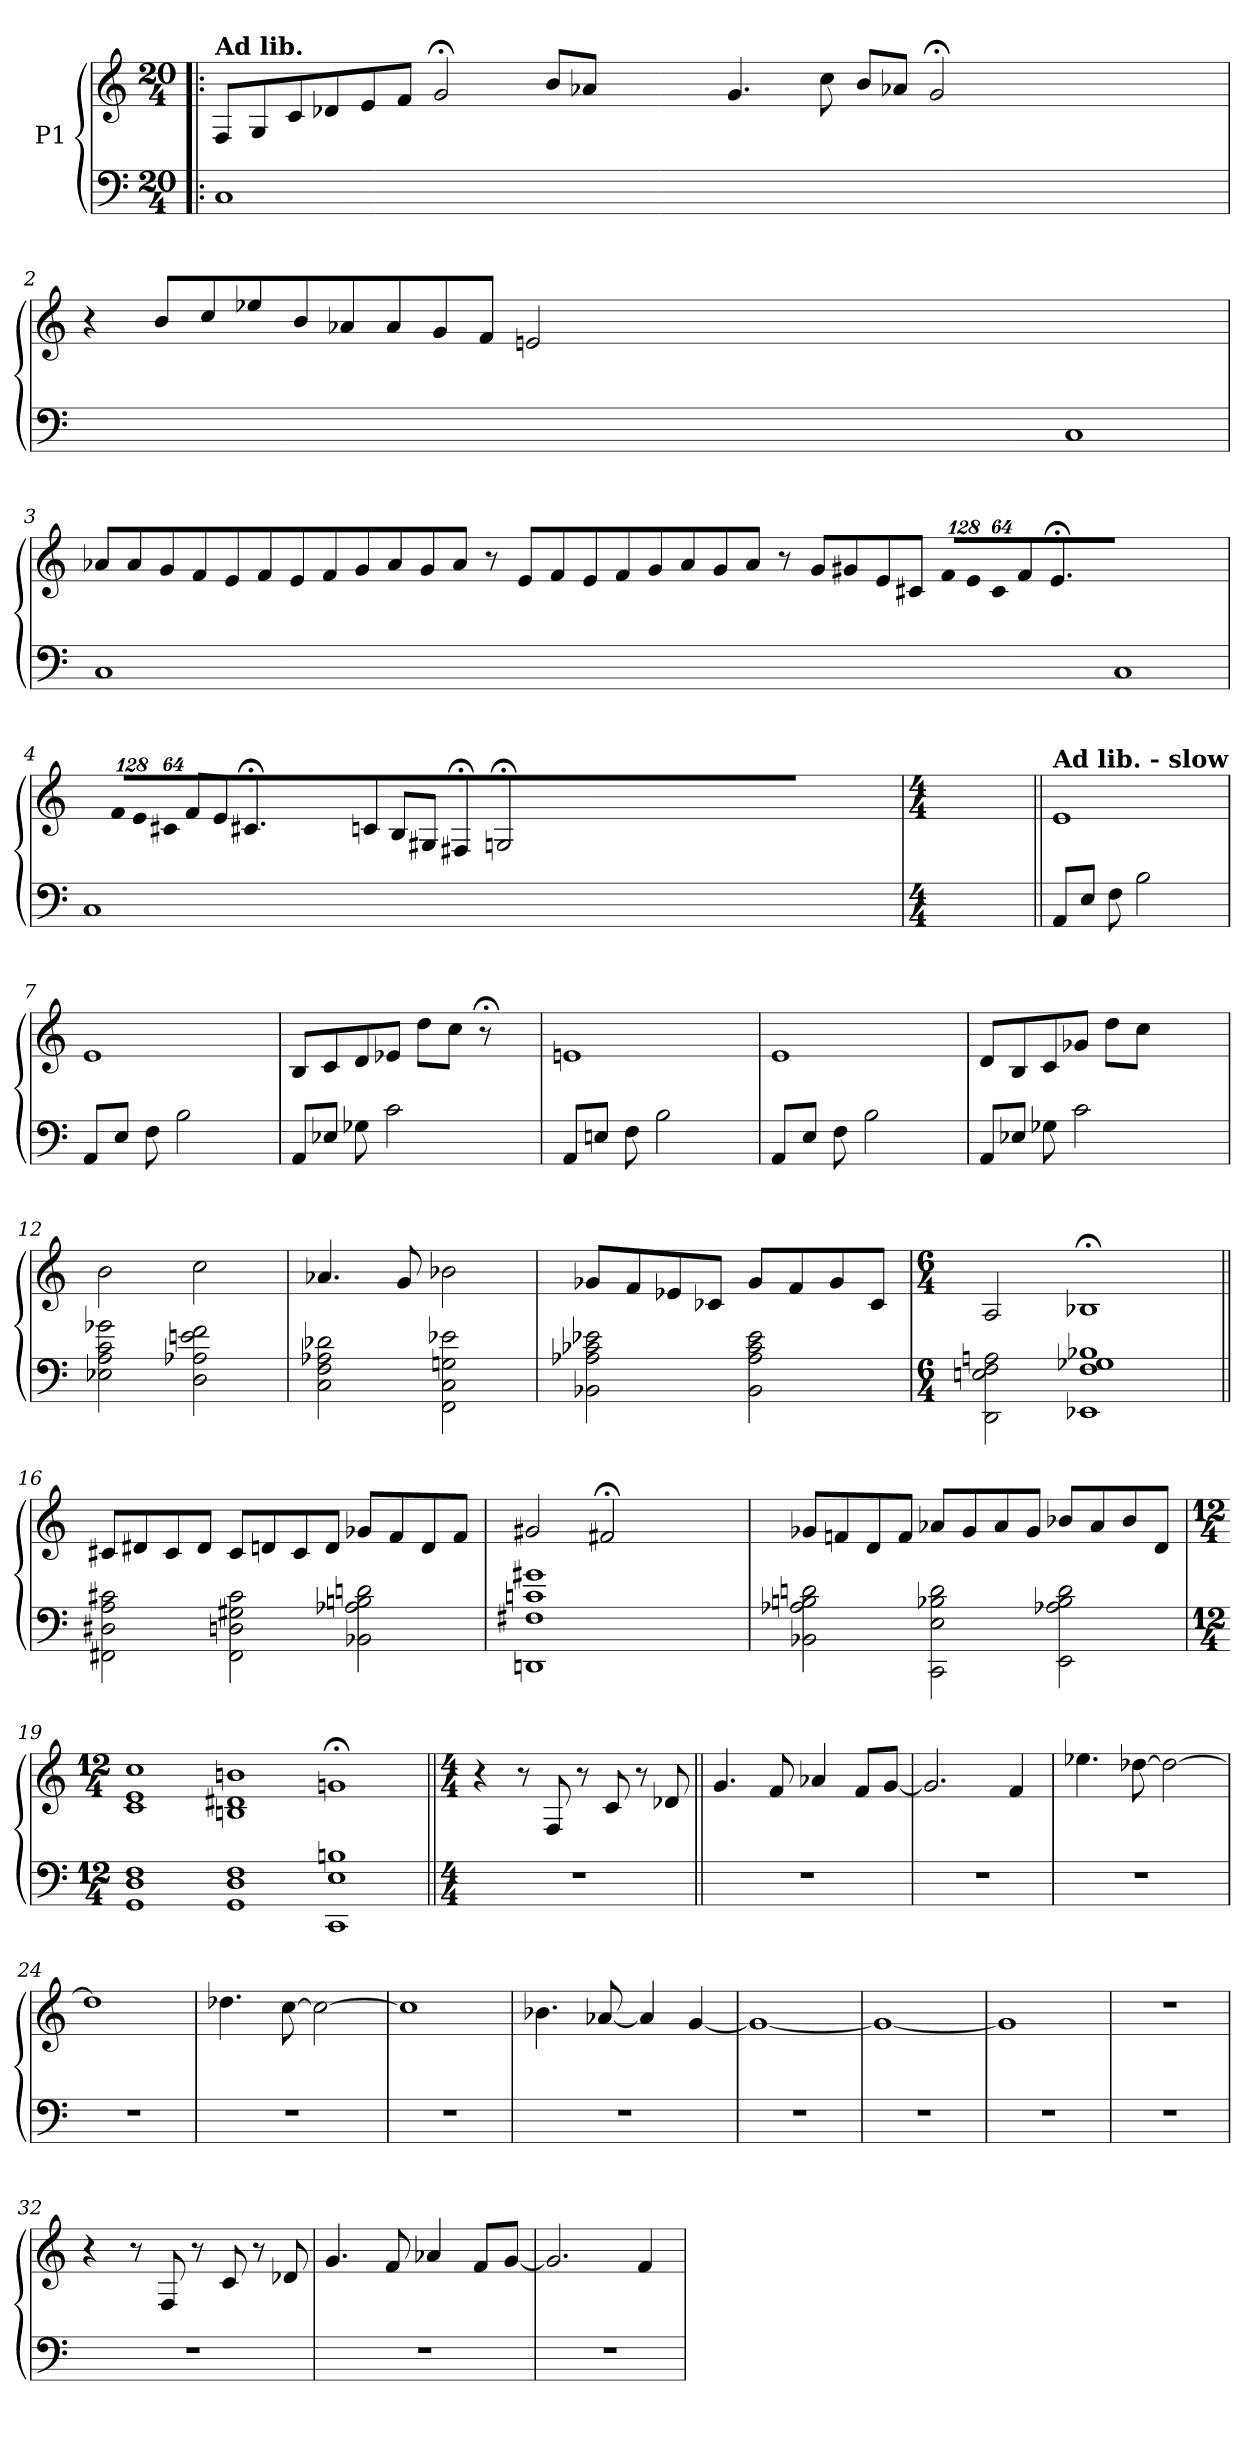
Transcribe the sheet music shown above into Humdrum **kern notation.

**kern	**kern
*part1	*part1
*staff2	*staff1
*I"P1	*
!!LO:PB:g=z
*clefF4	*clefG2
*k[]	*k[]
*M20/4	*M20/4
=1!|:	=1!|:
!	!LO:TX:a:B:t=Ad lib.
1Ci	8Fi/L
.	8Gi/
.	8ci/
.	8d-Xi/
.	8ei/
.	8fi/J
.	2g;i/
1.ryy	.
.	8bi/L
.	8a-Xi/J
.	2.ryy
.	4.gi/
1.ryy	.
.	8cci\
.	8bi/L
.	8a-Xi/J
.	2g;i/
.	1.ryy
1ryy	.
=2	=2
1.ryy	4r
.	8bi/L
.	8cci/
.	8ee-Xi/
.	8bi/
.	8a-Xi/
.	8a-i/
.	8gi/
.	8fi/J
.	2eni/
1.ryy	.
.	1.ryy
1ryy	.
.	2.ryy
1Ci	1ryy
!!LO:LB:g=z
=3	=3
1Ci	8a-Xi/L
.	8a-i/
.	8gi/
.	8fi/
.	8ei/
.	8fi/
.	8ei/
.	8fi/
1.ryy	8gi/
.	8a-i/
.	8gi/
.	8a-i/J
.	8r
.	8ei/L
.	8fi/
.	8ei/
.	8fi/
.	8gi/
.	8a-i/
.	8gi/
1.ryy	8a-i/J
.	8r
.	8gi/L
.	8g#Xi/
.	8ei/
.	8c#Xi/J
*	*Xbrackettup
!	!LO:N:vis=8
.	1024%85fi/L
!	!LO:N:vis=8
.	1024%85ei/
!	!LO:N:vis=8
.	512%43c#i/J
.	8fi/
.	4.e;i/
1Ci	1ryy
!!LO:LB:g=z
=4	=4
1Ci	8ryy
!	!LO:N:vis=8
.	1024%85fi/L
!	!LO:N:vis=8
.	1024%85ei/
!	!LO:N:vis=8
.	512%43c#Xi/J
.	8fi/L
.	8ei/J
.	4.c#X;i/
1.ryy	2ryy
.	8cni/
.	8Bi/L
.	8G#Xi/J
.	4F#X;i/
.	2Gn;i/
1ryy	.
.	1.ryy
4ryy	.
1ryy	.
.	8ryy
.	2.ryy
4ryy	.
=5	=5
*M4/4	*M4/4
1ryy	1ryy
!!LO:LB:g=z
=6||	=6||
*	*MM60
!	!LO:TX:a:B:t=Ad lib. - slow
8AAi/L	1ei
8Ei/J	.
8Fi\	.
2Bi\	.
8ryy	.
=7	=7
8AAi/L	1ei
8Ei/J	.
8Fi\	.
2Bi\	.
8ryy	.
=8	=8
8AAi/L	8Bi/L
8E-Xi/J	8ci/
8G-Xi\	8di/
2ci\	8e-Xi/J
.	8ddi\L
.	8cci\J
.	8r;
8ryy	8ryy
!!LO:PB:g=z
=9	=9
8AAi/L	1eni
8Eni/J	.
8Fi\	.
2Bi\	.
8ryy	.
=10	=10
8AAi/L	1ei
8Ei/J	.
8Fi\	.
2Bi\	.
8ryy	.
=11	=11
8AAi/L	8di/L
8E-Xi/J	8Bi/
8G-Xi\	8ci/
2ci\	8g-Xi/J
.	8ddi\L
.	8cci\J
.	4ryy
8ryy	.
!!LO:LB:g=z
=12	=12
2E-Xi\ 2Ai 2ci 2g-Xi	2bi\
2Di\ 2A-Xi 2eni 2fi	2cci\
=13	=13
2Ci\ 2Fi 2A-Xi 2d-Xi	4.a-Xi/
.	8gi/
2FFi\ 2Ci 2Gni 2e-Xi	2b-Xi\
=14	=14
2BB-Xi\ 2A-Xi 2c-Xi 2e-Xi	8g-Xi/L
.	8fi/
.	8e-Xi/
.	8c-Xi/J
2BB-i\ 2A-i 2c-i 2e-i	8g-i/L
.	8fi/
.	8g-i/
.	8c-i/J
=15	=15
*M6/4	*M6/4
2DDi\ 2Eni 2Fi 2Ani	2Ai/
1EE-Xi 1Fi 1G-Xi 1B-Xi	1B-X;i
!!LO:LB:g=z
=16||	=16||
2FF#Xi\ 2D#Xi 2Ai 2c#Xi	8c#Xi/L
.	8d#Xi/
.	8c#i/
.	8d#i/J
2FF#i\ 2Dni 2G#Xi 2c#i	8c#i/L
.	8dni/
.	8c#i/
.	8di/J
2BB-Xi\ 2A-Xi 2Bni 2dni	8g-Xi/L
.	8fi/
.	8di/
.	8fi/J
=17	=17
1DDni 1F#Xi 1cni 1g#Xi	2g#Xi/
.	2f#X;i/
2ryy	2ryy
!!LO:LB:g=z
=18	=18
2BB-Xi\ 2A-Xi 2Bni 2dni	8g-Xi/L
.	8fni/
.	8di/
.	8fi/J
2CCi\ 2Ei 2B-Xi 2di	8a-Xi/L
.	8g-i/
.	8a-i/
.	8g-i/J
2EEi\ 2A-Xi 2B-i 2di	8b-Xi/L
.	8a-i/
.	8b-i/
.	8di/J
=19	=19
*M12/4	*M12/4
1GGi 1Di 1Fi	1ci 1ei 1cci
1GGi 1Di 1Fi	1Bni 1d#Xi 1bni
1CCi 1Ei 1Bni	1gn;i
!!LO:PB:g=z
=20||	=20||
*M4/4	*M4/4
1r	4r
.	8r
.	8Fi/
.	8r
.	8ci/
.	8r
.	8d-Xi/
=21||	=21||
1r	4.gi/
.	8fi/
.	4a-Xi/
.	8fi/L
.	[<8gi/J
=22	=22
1r	2.gi/]
.	4fi/
!!LO:LB:g=z
=23	=23
1r	4.ee-Xi\
.	[>8dd-Xi\
.	2dd-i\_>
=24	=24
1r	1dd-i]
=25	=25
1r	4.dd-Xi\
.	[>8cci\
.	2cci\_>
=26	=26
1r	1cci]
!!LO:LB:g=z
=27	=27
1r	4.b-Xi\
.	[<8a-Xi/
.	4a-i/]
.	[<4gi/
=28	=28
1r	1gi_<
=29	=29
1r	1gi_<
=30	=30
1r	1gi]
=31	=31
1r	1r
=32	=32
1r	4r
.	8r
.	8Fi/
.	8r
.	8ci/
.	8r
.	8d-Xi/
!!LO:LB:g=z
=33	=33
1r	4.gi/
.	8fi/
.	4a-Xi/
.	8fi/L
.	[<8gi/J
=34	=34
1r	2.gi/]
.	4fi/
=	=
*-	*-
